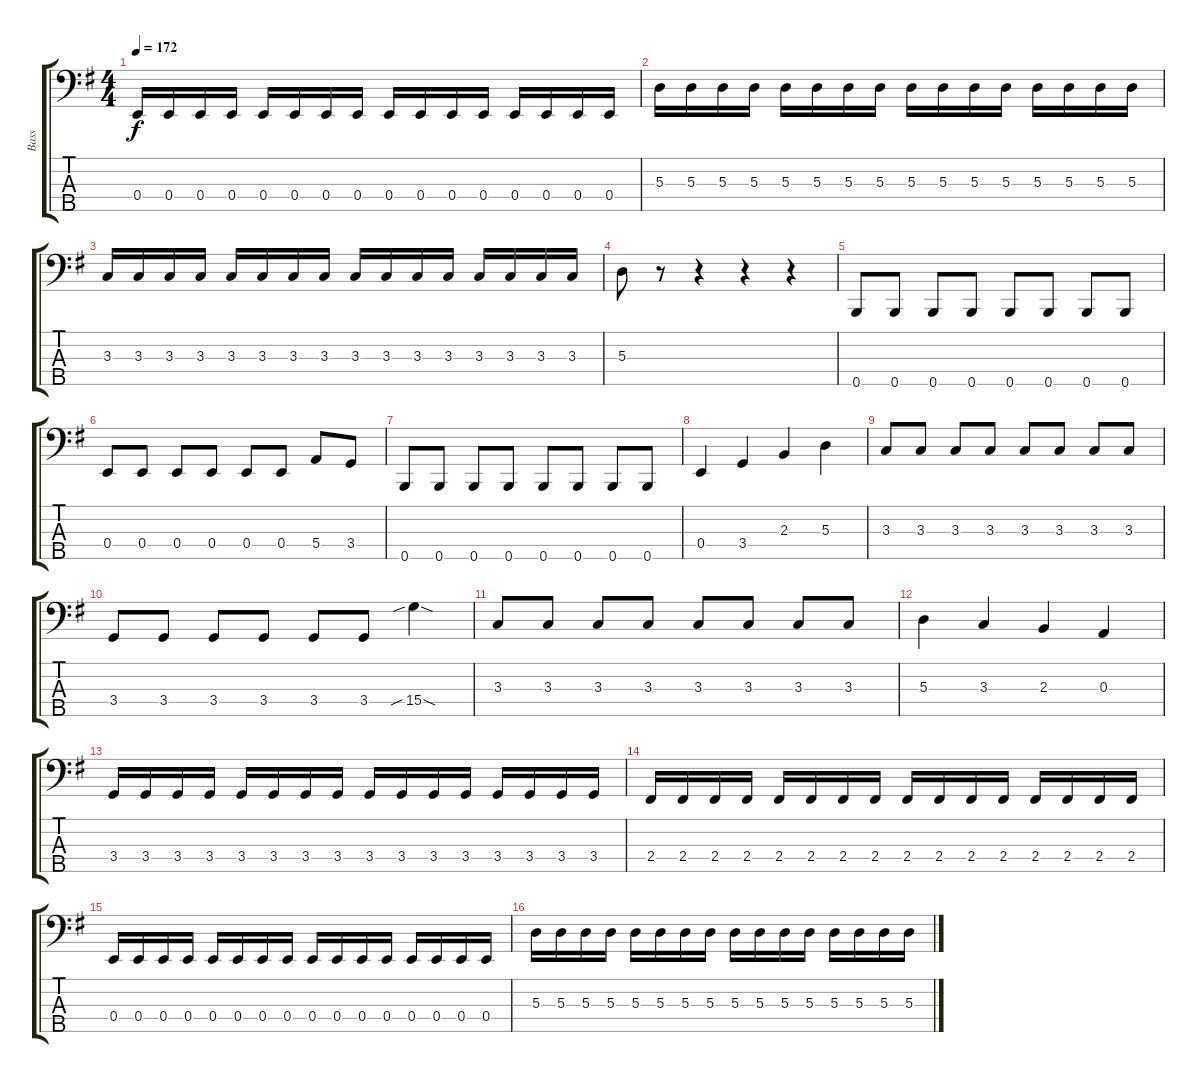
\track ("Bass" "Bass") {instrument electricbassfinger}
\staff {score tabs}
\tuning (G2 D2 A1 E1 B0) {hide}
\ts (4 4)
\tempo 172
\clef f4
\ks eminor
0.4.16{dy f} 0.4.16 0.4.16 0.4.16 0.4.16 0.4.16 0.4.16 0.4.16 0.4.16 0.4.16 0.4.16 0.4.16 0.4.16 0.4.16 0.4.16 0.4.16 |
5.3.16 5.3.16 5.3.16 5.3.16 5.3.16 5.3.16 5.3.16 5.3.16 5.3.16 5.3.16 5.3.16 5.3.16 5.3.16 5.3.16 5.3.16 5.3.16 |
3.3.16 3.3.16 3.3.16 3.3.16 3.3.16 3.3.16 3.3.16 3.3.16 3.3.16 3.3.16 3.3.16 3.3.16 3.3.16 3.3.16 3.3.16 3.3.16 |
5.3.8 r.8 r.4 r.4 r.4 |
0.5.8 0.5.8 0.5.8 0.5.8 0.5.8 0.5.8 0.5.8 0.5.8 |
0.4.8 0.4.8 0.4.8 0.4.8 0.4.8 0.4.8 5.4.8 3.4.8 |
0.5.8 0.5.8 0.5.8 0.5.8 0.5.8 0.5.8 0.5.8 0.5.8 |
0.4.4 3.4.4 2.3.4 5.3.4 |
3.3.8 3.3.8 3.3.8 3.3.8 3.3.8 3.3.8 3.3.8 3.3.8 |
3.4.8 3.4.8 3.4.8 3.4.8 3.4.8 3.4.8 15.4{sib sod}.4 |
3.3.8 3.3.8 3.3.8 3.3.8 3.3.8 3.3.8 3.3.8 3.3.8 |
5.3.4 3.3.4 2.3.4 0.3.4 |
3.4.16 3.4.16 3.4.16 3.4.16 3.4.16 3.4.16 3.4.16 3.4.16 3.4.16 3.4.16 3.4.16 3.4.16 3.4.16 3.4.16 3.4.16 3.4.16 |
2.4.16 2.4.16 2.4.16 2.4.16 2.4.16 2.4.16 2.4.16 2.4.16 2.4.16 2.4.16 2.4.16 2.4.16 2.4.16 2.4.16 2.4.16 2.4.16 |
0.4.16 0.4.16 0.4.16 0.4.16 0.4.16 0.4.16 0.4.16 0.4.16 0.4.16 0.4.16 0.4.16 0.4.16 0.4.16 0.4.16 0.4.16 0.4.16 |
5.3.16 5.3.16 5.3.16 5.3.16 5.3.16 5.3.16 5.3.16 5.3.16 5.3.16 5.3.16 5.3.16 5.3.16 5.3.16 5.3.16 5.3.16 5.3.16
